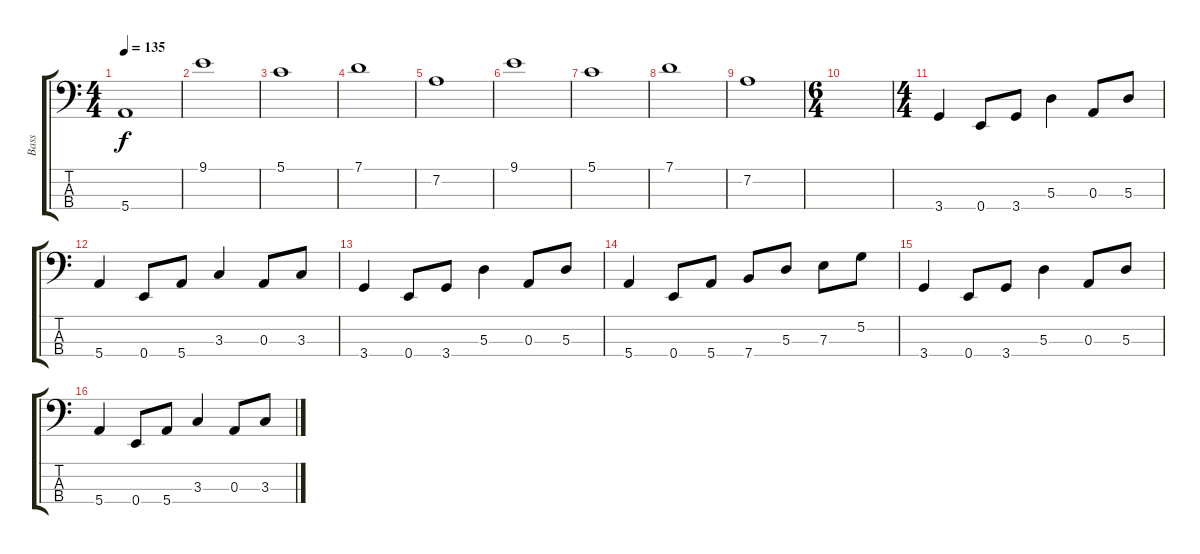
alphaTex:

\track ("Bass" "Bass") {instrument electricbassfinger}
\staff {score tabs}
\tuning (G2 D2 A1 E1) {hide}
\ts (4 4)
\tempo 135
\clef f4
\ks c
5.4.1{dy f} |
9.1.1 |
5.1.1 |
7.1.1 |
7.2.1 |
9.1.1 |
5.1.1 |
7.1.1 |
7.2.1 |
\ts (6 4)
|
\ts (4 4)
3.4.4 0.4.8 3.4.8 5.3.4 0.3.8 5.3.8 |
5.4.4 0.4.8 5.4.8 3.3.4 0.3.8 3.3.8 |
3.4.4 0.4.8 3.4.8 5.3.4 0.3.8 5.3.8 |
5.4.4 0.4.8 5.4.8 7.4.8 5.3.8 7.3.8 5.2.8 |
3.4.4 0.4.8 3.4.8 5.3.4 0.3.8 5.3.8 |
5.4.4 0.4.8 5.4.8 3.3.4 0.3.8 3.3.8
